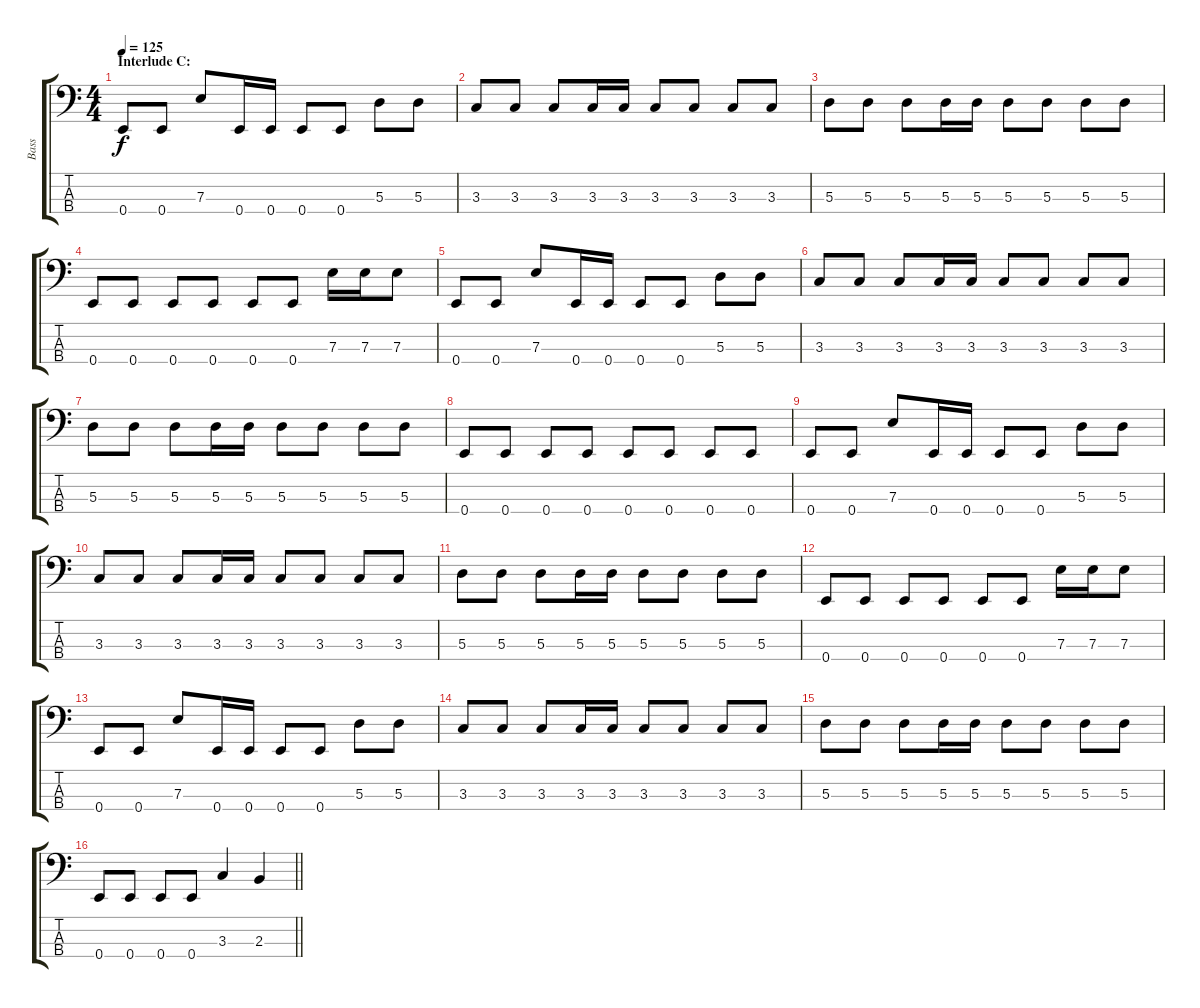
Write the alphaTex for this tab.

\track ("Bass" "Bass") {instrument electricbassfinger}
\staff {score tabs}
\tuning (G2 D2 A1 E1) {hide}
\ts (4 4)
\section ("" "Interlude C:")
\tempo 125
\clef f4
\ks c
0.4.8{dy f} 0.4.8 7.3.8 0.4.16 0.4.16 0.4.8 0.4.8 5.3.8 5.3.8 |
3.3.8 3.3.8 3.3.8 3.3.16 3.3.16 3.3.8 3.3.8 3.3.8 3.3.8 |
5.3.8 5.3.8 5.3.8 5.3.16 5.3.16 5.3.8 5.3.8 5.3.8 5.3.8 |
0.4.8 0.4.8 0.4.8 0.4.8 0.4.8 0.4.8 7.3.16 7.3.16 7.3.8 |
0.4.8 0.4.8 7.3.8 0.4.16 0.4.16 0.4.8 0.4.8 5.3.8 5.3.8 |
3.3.8 3.3.8 3.3.8 3.3.16 3.3.16 3.3.8 3.3.8 3.3.8 3.3.8 |
5.3.8 5.3.8 5.3.8 5.3.16 5.3.16 5.3.8 5.3.8 5.3.8 5.3.8 |
0.4.8 0.4.8 0.4.8 0.4.8 0.4.8 0.4.8 0.4.8 0.4.8 |
0.4.8 0.4.8 7.3.8 0.4.16 0.4.16 0.4.8 0.4.8 5.3.8 5.3.8 |
3.3.8 3.3.8 3.3.8 3.3.16 3.3.16 3.3.8 3.3.8 3.3.8 3.3.8 |
5.3.8 5.3.8 5.3.8 5.3.16 5.3.16 5.3.8 5.3.8 5.3.8 5.3.8 |
0.4.8 0.4.8 0.4.8 0.4.8 0.4.8 0.4.8 7.3.16 7.3.16 7.3.8 |
0.4.8 0.4.8 7.3.8 0.4.16 0.4.16 0.4.8 0.4.8 5.3.8 5.3.8 |
3.3.8 3.3.8 3.3.8 3.3.16 3.3.16 3.3.8 3.3.8 3.3.8 3.3.8 |
5.3.8 5.3.8 5.3.8 5.3.16 5.3.16 5.3.8 5.3.8 5.3.8 5.3.8 |
\barLineRight lightlight
0.4.8 0.4.8 0.4.8 0.4.8 3.3.4 2.3.4
